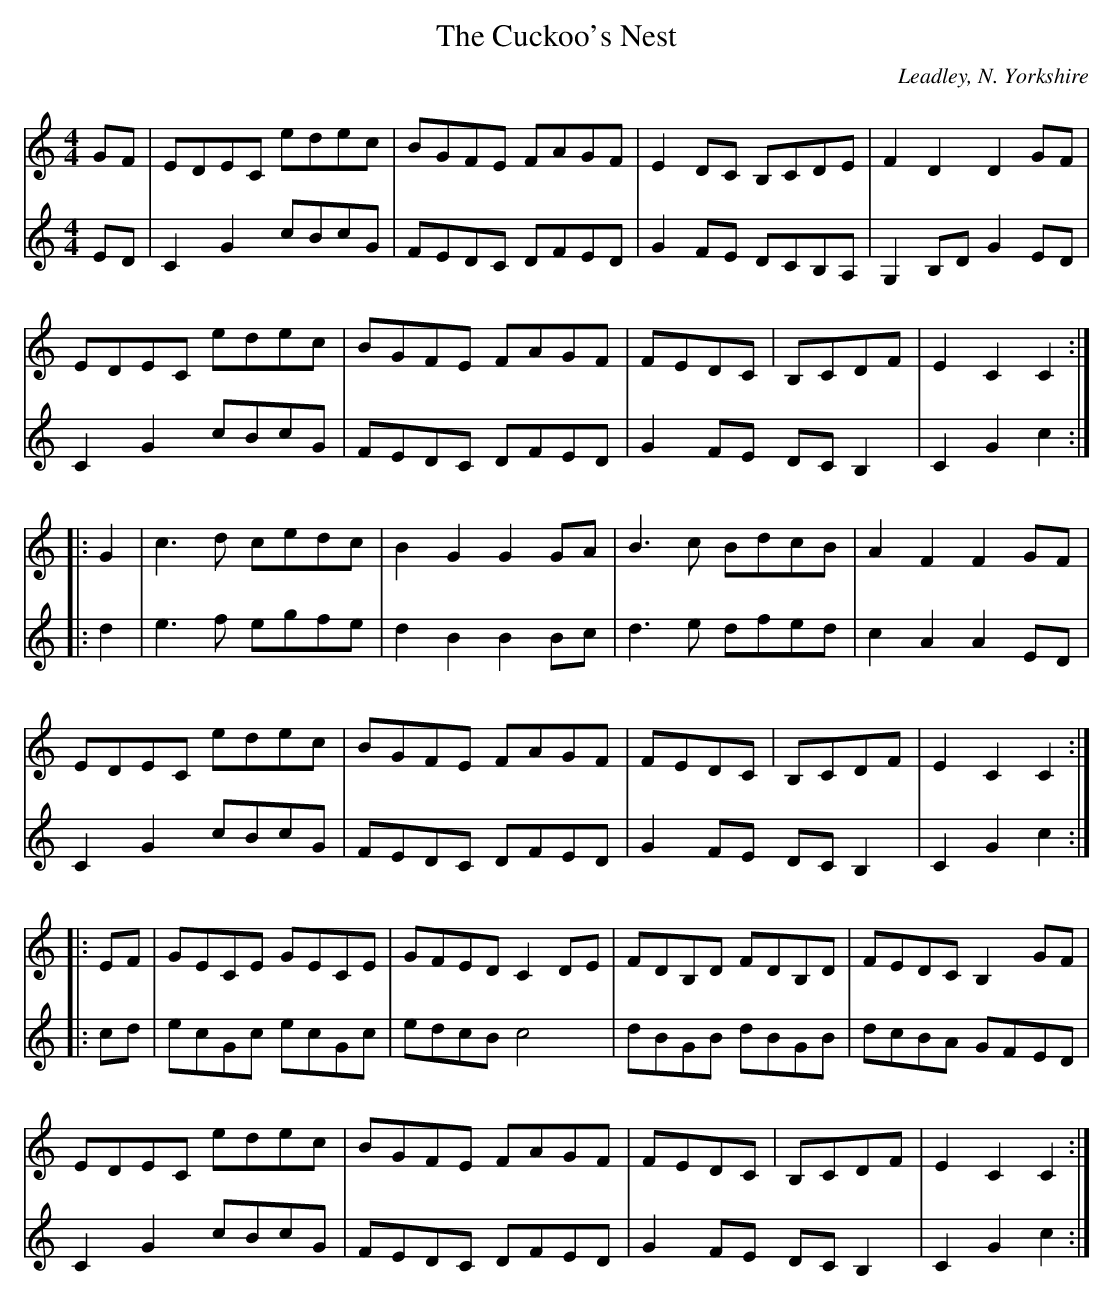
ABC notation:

X:1
T: The Cuckoo's Nest
O: Leadley, N. Yorkshire
M: 4/4
L: 1/8
K: C
V: 1 clef=treble
V: 2 clef=treble
V: 1
GF | EDEC edec | BGFE FAGF | E2DC B,CDE |F2 D2 D2 GF |
EDEC edec | BGFE FAGF | FEDC |B,CDF | E2C2 C2 ::
G2 | c3d cedc | B2G2G2 GA| B3c BdcB | A2F2F2GF |
EDEC edec | BGFE FAGF | FEDC |B,CDF | E2C2 C2 ::
EF | GECE GECE | GFED C2DE | FDB,D FDB,D | FEDC B,2GF |
EDEC edec | BGFE FAGF | FEDC |B,CDF | E2C2 C2 :|
V: 2
ED | C2G2 cBcG | FEDC DFED | G2FE DCB,A, | G,2B,D G2 ED |
C2G2 cBcG | FEDC DFED | G2FE DCB,2 | C2G2 c2 ::
d2 | e3f egfe | d2B2B2 Bc | d3e dfed | c2A2A2 ED |
C2G2 cBcG | FEDC DFED | G2FE DCB,2 | C2G2 c2 ::
cd | ecGc ecGc | edcB c4 | dBGB dBGB | dcBA GFED |
C2G2 cBcG | FEDC DFED | G2FE DCB,2 | C2G2 c2 :|
